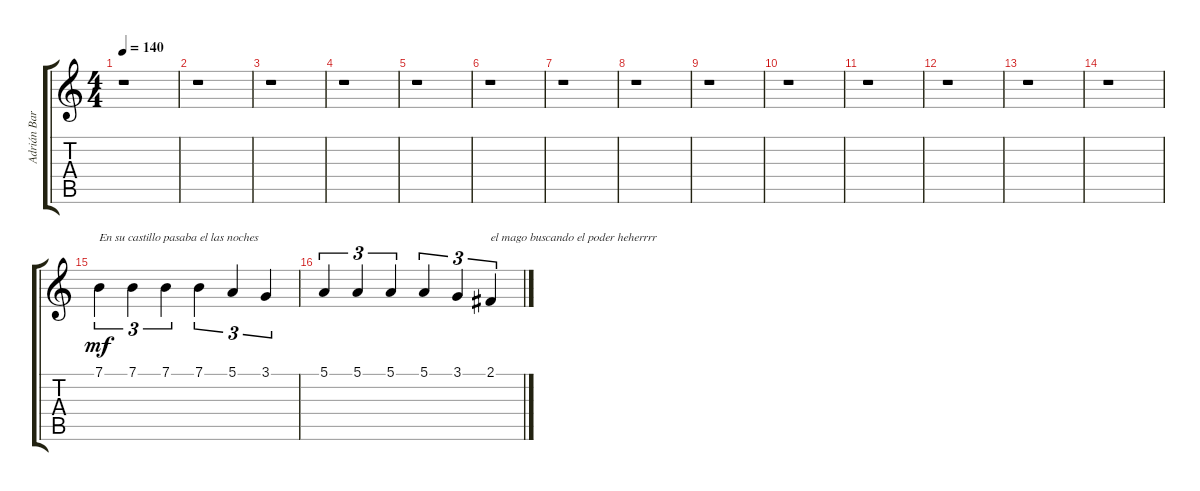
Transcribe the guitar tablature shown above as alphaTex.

\track ("Adrián Barilari" "Adrián Bar") {instrument synthvoice}
\staff {score tabs}
\tuning (E4 B3 G3 D3 A2 E2) {hide}
\ts (4 4)
\tempo 140
\clef g2
\ks c
r.1{dy mf} |
r.1 |
r.1 |
r.1 |
r.1 |
r.1 |
r.1 |
r.1 |
r.1 |
r.1 |
r.1 |
r.1 |
r.1 |
r.1 |
7.1.4{tu (3 2) txt "En su castillo pasaba el las noches"} 7.1.4{tu (3 2)} 7.1.4{tu (3 2)} 7.1.4{tu (3 2)} 5.1.4{tu (3 2)} 3.1.4{tu (3 2)} |
5.1.4{tu (3 2)} 5.1.4{tu (3 2)} 5.1.4{tu (3 2)} 5.1.4{tu (3 2)} 3.1.4{tu (3 2)} 2.1.4{tu (3 2) txt "el mago buscando el poder heherrrr"}
